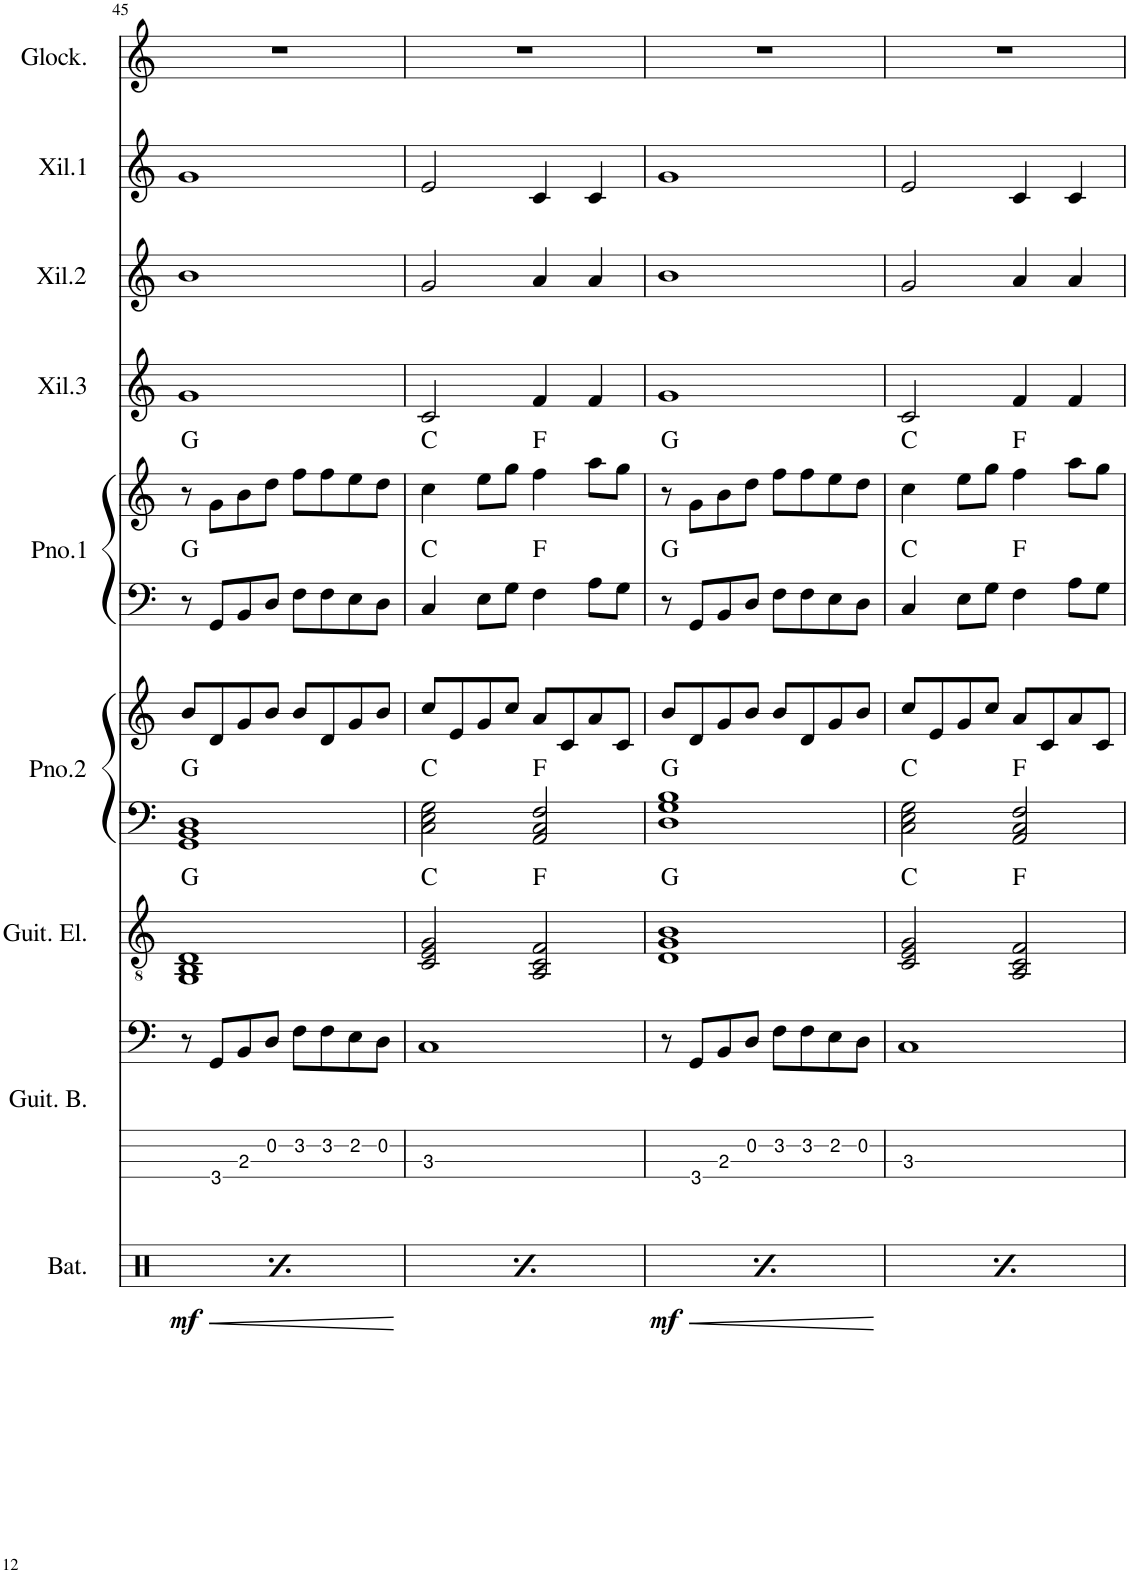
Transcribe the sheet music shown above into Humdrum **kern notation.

**kern	**dynam	**kern	**kern	**kern	**harte	**kern	**kern	**harte	**kern	**kern	**harte	**kern	**kern	**kern	**kern
*part9	*part9	*part8	*part8	*part7	*part7	*part6	*part6	*part6	*part5	*part5	*part5	*part4	*part3	*part2	*part1
*staff12	*staff12	*staff11	*staff10	*staff9	*	*staff8	*staff7	*	*staff6	*staff5	*	*staff4	*staff3	*staff2	*staff1
*I"Batería	*	*I"Baixo eléctrico	*	*I"Guitarra eléctrica	*	*I"Piano 2	*	*	*I"Piano 1	*	*	*I"Xilo 3	*I"Xilo 2	*I"Xilo 1	*I"Glockenspiel
*I'Bat.	*	*	*	*I'Guit. El.	*	*I'Pno.2	*	*	*I'Pno.1	*	*	*I'Xil.3	*I'Xil.2	*I'Xil.1	*I'Glock.
!!LO:PB:g=z
*clefX	*	*	*clefF4	*clefGv2	*	*clefF4	*clefG2	*	*clefF4	*clefG2	*	*clefG2	*clefG2	*clefG2	*clefG2
*	*	*Trd7c12	*Trd7c12	*	*	*	*	*	*	*	*	*Trd-7c-12	*Trd-7c-12	*Trd-7c-12	*Trd-14c-24
*k[]	*	*k[]	*k[]	*k[]	*	*k[]	*k[]	*	*k[]	*k[]	*	*k[]	*k[]	*k[]	*k[]
*M4/4	*	*M4/4	*M4/4	*M4/4	*	*M4/4	*M4/4	*	*M4/4	*M4/4	*	*M4/4	*M4/4	*M4/4	*M4/4
=45	=45	=45	=45	=45	=45	=45	=45	=45	=45	=45	=45	=45	=45	=45	=45
!LO:TX:a:t=Conga	!	!	!	!	!	!	!	!	!	!	!	!	!	!	!
!	!LO:DY:b	!	!	!	!	!	!	!	!	!	!	!	!	!	!
8R/L	mf	8r	8r	1GG 1BB 1D	G:maj	1GG 1BB 1D	8b/L	G:maj	8r	8r	G:maj G:maj	1g	1b	1g	1r
8R/	.	8GG	8GG/L	.	.	.	8d/	.	8GG/L	8g\L	.	.	.	.	.
8R/	.	8BBL	8BB/	.	.	.	8g/	.	8BB/	8b\	.	.	.	.	.
8R/J	.	8DJ	8D/J	.	.	.	8b/J	.	8D/J	8dd\J	.	.	.	.	.
8R/L	.	8FL	8F\L	.	.	.	8b/L	.	8F\L	8ff\L	.	.	.	.	.
8R/	.	8FJ	8F\	.	.	.	8d/	.	8F\	8ff\	.	.	.	.	.
8R/	.	8EL	8E\	.	.	.	8g/	.	8E\	8ee\	.	.	.	.	.
8R/J	.	8DJ	8D\J	.	.	.	8b/J	.	8D\J	8dd\J	.	.	.	.	.
=46	=46	=46	=46	=46	=46	=46	=46	=46	=46	=46	=46	=46	=46	=46	=46
!LO:TX:a:t=Conga	!	!	!	!	!	!	!	!	!	!	!	!	!	!	!
!	!LO:DY:b	!	!	!	!	!	!	!	!	!	!	!	!	!	!
8R/L	mf	1C	1C	2C/ 2E/ 2G/	C:maj	2C\ 2E\ 2G\	8cc/L	C:maj	4C/	4cc\	C:maj C:maj	2c/	2g/	2e/	1r
8R/	.	.	.	.	.	.	8e/	.	.	.	.	.	.	.	.
8R/	.	.	.	.	.	.	8g/	.	8E\L	8ee\L	.	.	.	.	.
8R/J	.	.	.	.	.	.	8cc/J	.	8G\J	8gg\J	.	.	.	.	.
8R/L	.	.	.	2AA/ 2C/ 2F/	F:maj	2AA/ 2C/ 2F/	8a/L	F:maj	4F\	4ff\	F:maj F:maj	4f/	4a/	4c/	.
8R/	.	.	.	.	.	.	8c/	.	.	.	.	.	.	.	.
8R/	.	.	.	.	.	.	8a/	.	8A\L	8aa\L	.	4f/	4a/	4c/	.
8R/J	.	.	.	.	.	.	8c/J	.	8G\J	8gg\J	.	.	.	.	.
=47	=47	=47	=47	=47	=47	=47	=47	=47	=47	=47	=47	=47	=47	=47	=47
!LO:TX:a:t=Conga	!	!	!	!	!	!	!	!	!	!	!	!	!	!	!
!	!LO:DY:b	!	!	!	!	!	!	!	!	!	!	!	!	!	!
8R/L	mf	8r	8r	1D 1G 1B	G:maj	1D 1G 1B	8b/L	G:maj	8r	8r	G:maj G:maj	1g	1b	1g	1r
8R/	.	8GG	8GG/L	.	.	.	8d/	.	8GG/L	8g\L	.	.	.	.	.
8R/	.	8BBL	8BB/	.	.	.	8g/	.	8BB/	8b\	.	.	.	.	.
8R/J	.	8DJ	8D/J	.	.	.	8b/J	.	8D/J	8dd\J	.	.	.	.	.
8R/L	.	8FL	8F\L	.	.	.	8b/L	.	8F\L	8ff\L	.	.	.	.	.
8R/	.	8FJ	8F\	.	.	.	8d/	.	8F\	8ff\	.	.	.	.	.
8R/	.	8EL	8E\	.	.	.	8g/	.	8E\	8ee\	.	.	.	.	.
8R/J	.	8DJ	8D\J	.	.	.	8b/J	.	8D\J	8dd\J	.	.	.	.	.
=48	=48	=48	=48	=48	=48	=48	=48	=48	=48	=48	=48	=48	=48	=48	=48
!LO:TX:a:t=Conga	!	!	!	!	!	!	!	!	!	!	!	!	!	!	!
!	!LO:DY:b	!	!	!	!	!	!	!	!	!	!	!	!	!	!
8R/L	mf	1C	1C	2C/ 2E/ 2G/	C:maj	2C\ 2E\ 2G\	8cc/L	C:maj	4C/	4cc\	C:maj C:maj	2c/	2g/	2e/	1r
8R/	.	.	.	.	.	.	8e/	.	.	.	.	.	.	.	.
8R/	.	.	.	.	.	.	8g/	.	8E\L	8ee\L	.	.	.	.	.
8R/J	.	.	.	.	.	.	8cc/J	.	8G\J	8gg\J	.	.	.	.	.
8R/L	.	.	.	2AA/ 2C/ 2F/	F:maj	2AA/ 2C/ 2F/	8a/L	F:maj	4F\	4ff\	F:maj F:maj	4f/	4a/	4c/	.
8R/	.	.	.	.	.	.	8c/	.	.	.	.	.	.	.	.
8R/	.	.	.	.	.	.	8a/	.	8A\L	8aa\L	.	4f/	4a/	4c/	.
8R/J	.	.	.	.	.	.	8c/J	.	8G\J	8gg\J	.	.	.	.	.
=	=	=	=	=	=	=	=	=	=	=	=	=	=	=	=
*-	*-	*-	*-	*-	*-	*-	*-	*-	*-	*-	*-	*-	*-	*-	*-
